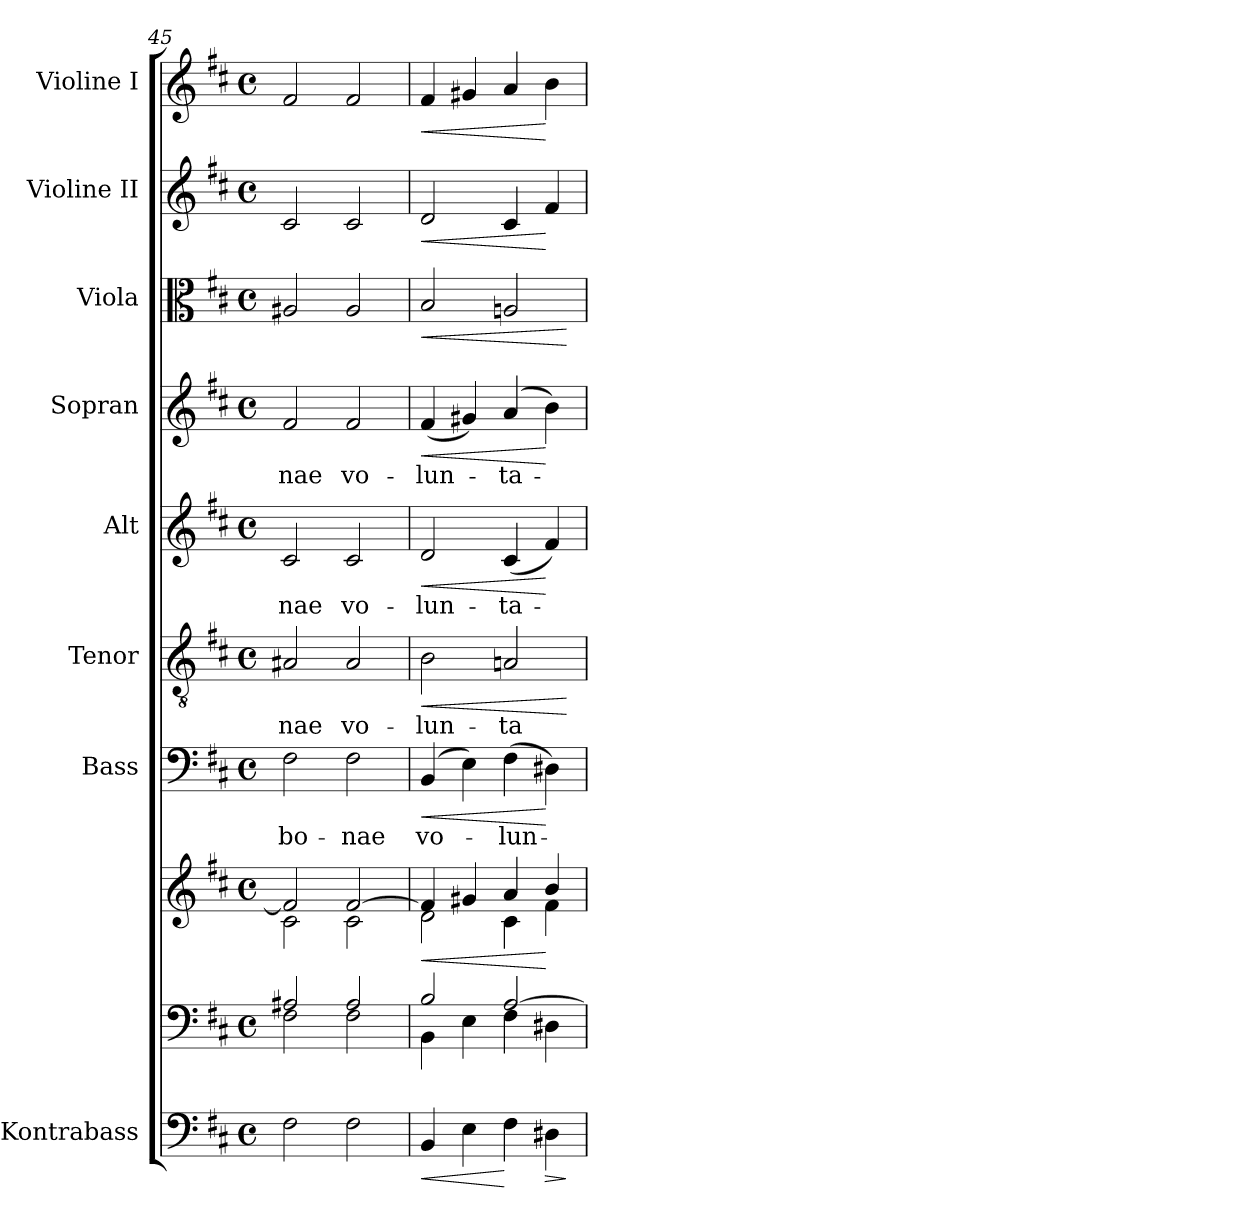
**kern	**dynam	**kern	**kern	**dynam	**kern	**text	**dynam	**kern	**text	**dynam	**kern	**text	**dynam	**kern	**text	**dynam	**kern	**dynam	**kern	**dynam	**kern	**dynam
*part9	*part9	*part8	*part8	*part8	*part7	*part7	*part7	*part6	*part6	*part6	*part5	*part5	*part5	*part4	*part4	*part4	*part3	*part3	*part2	*part2	*part1	*part1
*staff10	*staff10	*staff9	*staff8	*staff8/9	*staff7	*staff7	*staff7	*staff6	*staff6	*staff6	*staff5	*staff5	*staff5	*staff4	*staff4	*staff4	*staff3	*staff3	*staff2	*staff2	*staff1	*staff1
*I"Kontrabass	*	*	*	*	*I"Bass	*	*	*I"Tenor	*	*	*I"Alt	*	*	*I"Sopran	*	*	*I"Viola	*	*I"Violine II	*	*I"Violine I	*
*I'Kb.	*	*	*	*	*I'B.	*	*	*I'T.	*	*	*I'A.	*	*	*I'S.	*	*	*I'Vla.	*	*I'Vl. II	*	*I'Vl. I	*
*clefF4	*	*clefF4	*clefG2	*	*clefF4	*	*	*clefGv2	*	*	*clefG2	*	*	*clefG2	*	*	*clefC3	*	*clefG2	*	*clefG2	*
*ITrd7c12	*	*	*	*	*	*	*	*	*	*	*	*	*	*	*	*	*	*	*	*	*	*
*k[f#c#]	*	*k[f#c#]	*k[f#c#]	*	*k[f#c#]	*	*	*k[f#c#]	*	*	*k[f#c#]	*	*	*k[f#c#]	*	*	*k[f#c#]	*	*k[f#c#]	*	*k[f#c#]	*
*D:	*	*D:	*D:	*	*D:	*	*	*D:	*	*	*D:	*	*	*D:	*	*	*D:	*	*D:	*	*D:	*
*M4/4	*	*M4/4	*M4/4	*	*M4/4	*	*	*M4/4	*	*	*M4/4	*	*	*M4/4	*	*	*M4/4	*	*M4/4	*	*M4/4	*
*met(c)	*	*met(c)	*met(c)	*	*met(c)	*	*	*met(c)	*	*	*met(c)	*	*	*met(c)	*	*	*met(c)	*	*met(c)	*	*met(c)	*
=45	=45	=45	=45	=45	=45	=45	=45	=45	=45	=45	=45	=45	=45	=45	=45	=45	=45	=45	=45	=45	=45	=45
*	*	*^	*^	*	*	*	*	*	*	*	*	*	*	*	*	*	*	*	*	*	*	*
!	!	!	!	!	!	!	!	!LO:LY:b	!	!	!LO:LY:b	!	!	!LO:LY:b	!	!	!LO:LY:b	!	!	!	!	!	!	!
2FF#\	.	2A#X/	2F#\	2f#/]	2c#\	.	2F#\	bo-	.	2A#X/	-nae	.	2c#/	-nae	.	2f#/	-nae	.	2A#X/	.	2c#/	.	2f#/	.
!	!	!	!	!	!	!	!	!LO:LY:b	!	!	!LO:LY:b	!	!	!LO:LY:b	!	!	!LO:LY:b	!	!	!	!	!	!	!
2FF#\	.	2A#/	2F#\	[>2f#/	2c#\	.	2F#\	-nae	.	2A#/	vo-	.	2c#/	vo-	.	2f#/	vo-	.	2A#/	.	2c#/	.	2f#/	.
=46	=46	=46	=46	=46	=46	=46	=46	=46	=46	=46	=46	=46	=46	=46	=46	=46	=46	=46	=46	=46	=46	=46	=46	=46
!	!LO:HP:b	!	!	!	!	!LO:HP:b	!	!LO:LY:b	!LO:HP:b	!	!LO:LY:b	!LO:HP:b	!	!LO:LY:b	!LO:HP:b	!	!LO:LY:b	!LO:HP:b	!	!LO:HP:b	!	!LO:HP:b	!	!LO:HP:b
4BBB/	<	2B/	4BB\	4f#/]	2d\	<	(4BB/	vo-	<	2B\	-lun-	<	2d/	-lun-	<	(<4f#/	-lun-	<	2B/	<	2d/	<	4f#/	<
4EE\	.	.	4E\	4g#X/	.	.	4E\)	.	.	.	.	.	.	.	.	4g#X/)	.	.	.	.	.	.	4g#X/	.
!	!	!	!	!	!	!	!	!LO:LY:b	!	!	!LO:LY:b	!	!	!LO:LY:b	!	!	!LO:LY:b	!	!	!	!	!	!	!
4FF#\	[	[>2A/	4F#\	4a/	4c#\	.	(>4F#\	-lun-	.	2An/	-ta-	.	(<4c#/	-ta-	.	(4a/	-ta-	.	2An/	.	4c#/	.	4a/	.
!	!LO:HP:b	!	!	!	!	!	!	!	!	!	!	!	!	!	!	!	!	!	!	!	!	!	!	!
4DD#X\	>	.	4D#X\	4b/	4f#\	[	4D#X\)	.	[	.	.	.	4f#/)	.	[	4b\)	.	[	.	.	4f#/	[	4b\	[
*	*	*v	*v	*	*	*	*	*	*	*	*	*	*	*	*	*	*	*	*	*	*	*	*	*
*	*	*	*v	*v	*	*	*	*	*	*	*	*	*	*	*	*	*	*	*	*	*	*	*
.	]	.	.	.	.	.	.	.	.	[	.	.	.	.	.	.	.	[	.	.	.	.
=	=	=	=	=	=	=	=	=	=	=	=	=	=	=	=	=	=	=	=	=	=	=
*-	*-	*-	*-	*-	*-	*-	*-	*-	*-	*-	*-	*-	*-	*-	*-	*-	*-	*-	*-	*-	*-	*-
